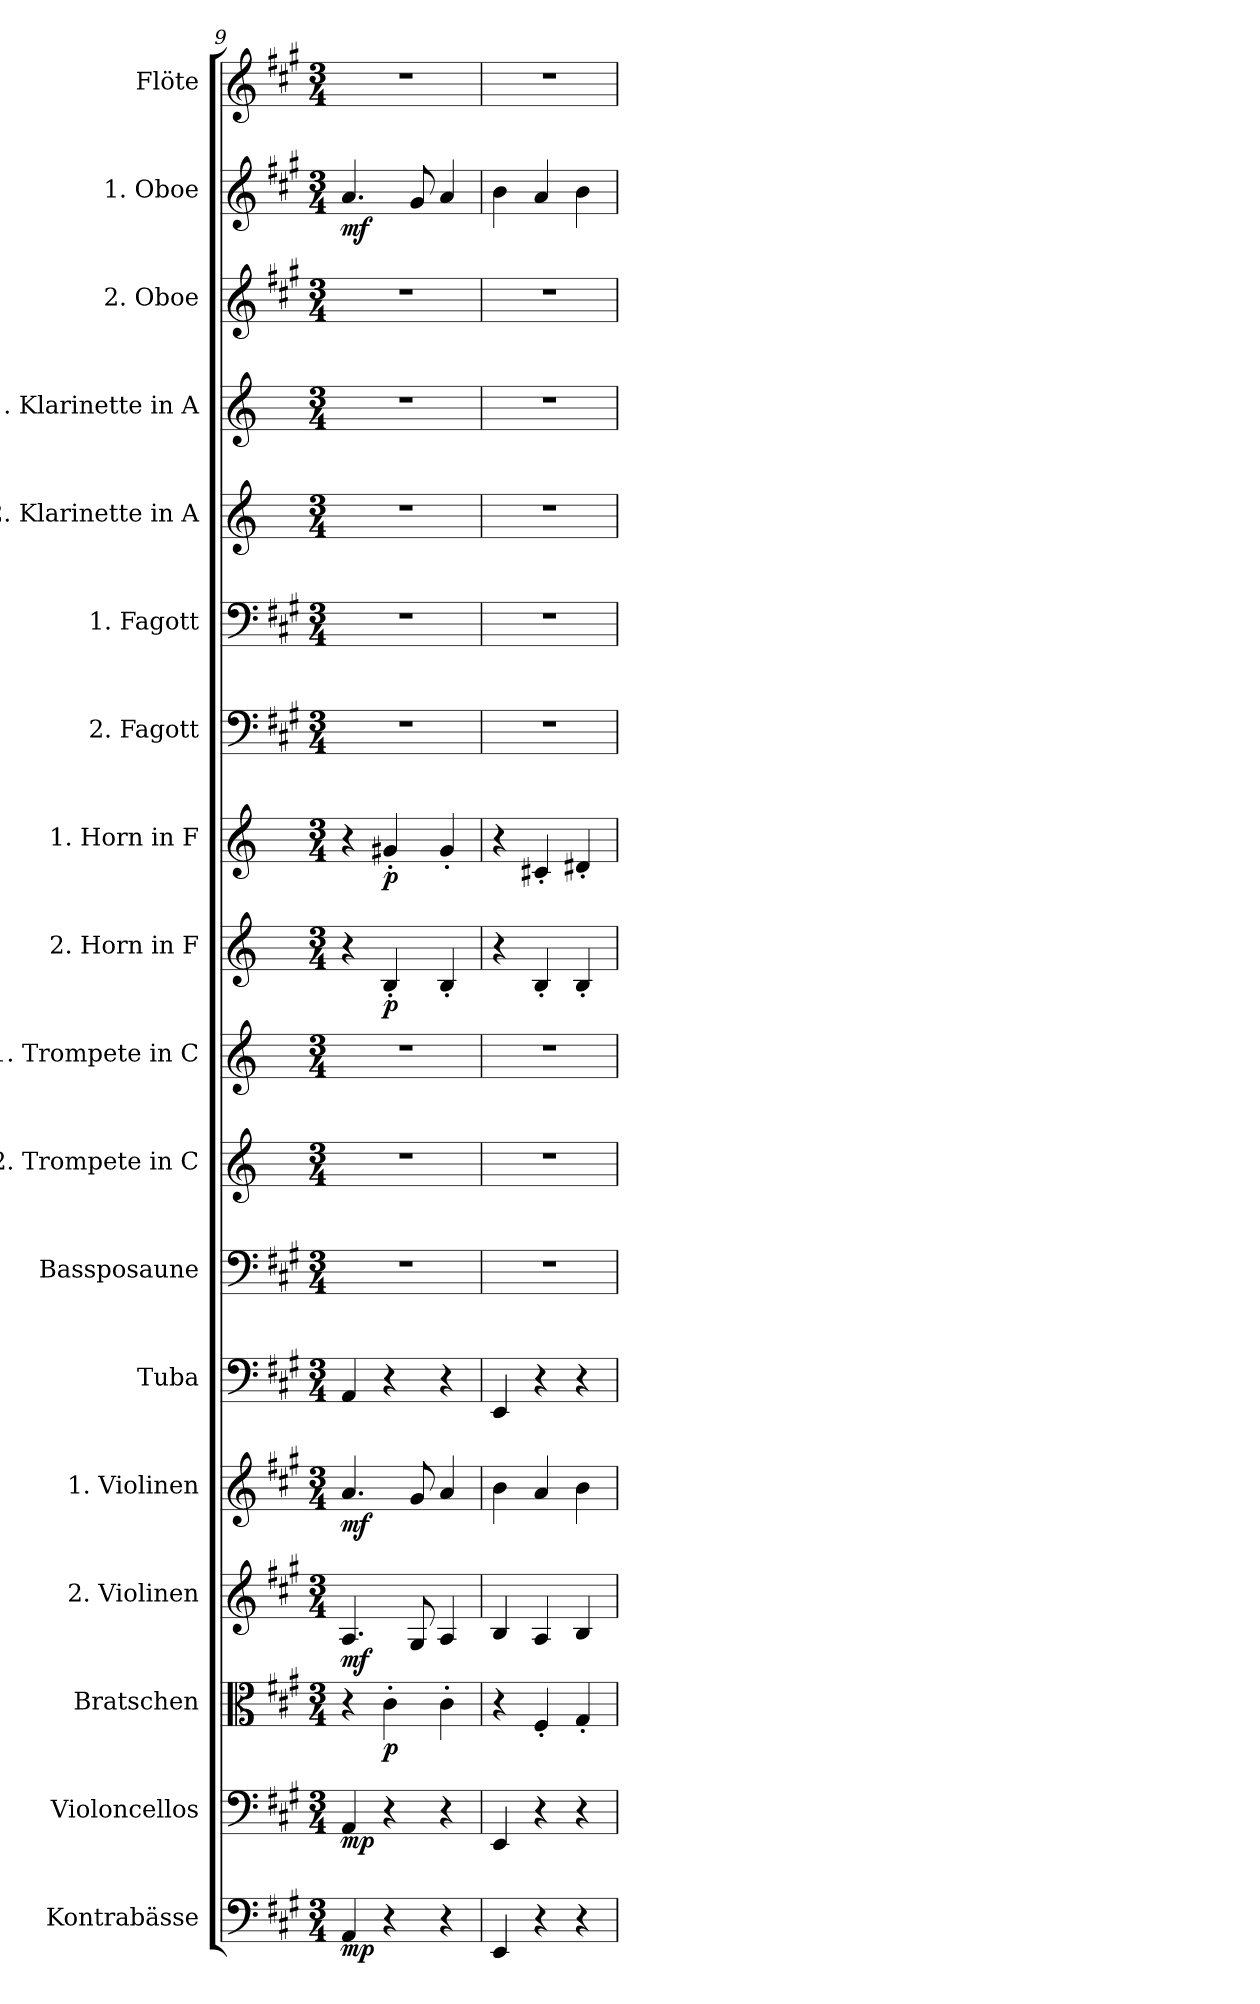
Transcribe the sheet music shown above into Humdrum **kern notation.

**kern	**dynam	**kern	**dynam	**kern	**dynam	**kern	**dynam	**kern	**dynam	**kern	**kern	**kern	**kern	**kern	**dynam	**kern	**dynam	**kern	**kern	**kern	**kern	**kern	**kern	**dynam	**kern
*part18	*part18	*part17	*part17	*part16	*part16	*part15	*part15	*part14	*part14	*part13	*part12	*part11	*part10	*part9	*part9	*part8	*part8	*part7	*part6	*part5	*part4	*part3	*part2	*part2	*part1
*staff18	*staff18	*staff17	*staff17	*staff16	*staff16	*staff15	*staff15	*staff14	*staff14	*staff13	*staff12	*staff11	*staff10	*staff9	*staff9	*staff8	*staff8	*staff7	*staff6	*staff5	*staff4	*staff3	*staff2	*staff2	*staff1
*I"Kontrabässe	*	*I"Violoncellos	*	*I"Bratschen	*	*I"2. Violinen	*	*I"1. Violinen	*	*I"Tuba	*I"Bassposaune	*I"2. Trompete in C	*I"1. Trompete in C	*I"2. Horn in F	*	*I"1. Horn in F	*	*I"2. Fagott	*I"1. Fagott	*I"2. Klarinette in A	*I"1. Klarinette in A	*I"2. Oboe	*I"1. Oboe	*	*I"Flöte
*I'Kbs.	*	*I'Vcs.	*	*I'Bran.	*	*I'2. Vln.	*	*I'1. Vln.	*	*I'Tba.	*I'B.psn.	*	*	*	*	*	*	*I'2. Fgt.	*I'1. Fgt.	*	*	*I'2. Ob.	*I'1. Ob.	*	*I'Fl.
!!LO:PB:g=z
*clefF4	*	*clefF4	*	*clefC3	*	*clefG2	*	*clefG2	*	*clefF4	*clefF4	*clefG2	*clefG2	*clefG2	*	*clefG2	*	*clefF4	*clefF4	*clefG2	*clefG2	*clefG2	*clefG2	*	*clefG2
*ITrd7c12	*	*	*	*	*	*	*	*	*	*	*	*	*	*ITrd4c7	*	*ITrd4c7	*	*	*	*ITrd2c3	*ITrd2c3	*	*	*	*
*k[f#c#g#]	*	*k[f#c#g#]	*	*k[f#c#g#]	*	*k[f#c#g#]	*	*k[f#c#g#]	*	*k[f#c#g#]	*k[f#c#g#]	*k[]	*k[]	*k[b-]	*	*k[b-]	*	*k[f#c#g#]	*k[f#c#g#]	*k[f#c#g#]	*k[f#c#g#]	*k[f#c#g#]	*k[f#c#g#]	*	*k[f#c#g#]
*M3/4	*	*M3/4	*	*M3/4	*	*M3/4	*	*M3/4	*	*M3/4	*M3/4	*M3/4	*M3/4	*M3/4	*	*M3/4	*	*M3/4	*M3/4	*M3/4	*M3/4	*M3/4	*M3/4	*	*M3/4
=9	=9	=9	=9	=9	=9	=9	=9	=9	=9	=9	=9	=9	=9	=9	=9	=9	=9	=9	=9	=9	=9	=9	=9	=9	=9
!	!LO:DY:b	!	!LO:DY:b	!	!	!	!LO:DY:b	!	!LO:DY:b	!	!	!	!	!	!	!	!	!	!	!	!	!	!	!LO:DY:b	!
4AAA/	mp	4AA/	mp	4r	.	4.A/	mf	4.a/	mf	4AA/	2.r	2.r	2.r	4r	.	4r	.	2.r	2.r	2.r	2.r	2.r	4.a/	mf	2.r
!	!	!	!	!	!LO:DY:b	!	!	!	!	!	!	!	!	!	!LO:DY:b	!	!LO:DY:b	!	!	!	!	!	!	!	!
4r	.	4r	.	4c#'\	p	.	.	.	.	4r	.	.	.	4E'/	p	4c#X'/	p	.	.	.	.	.	.	.	.
.	.	.	.	.	.	8G#/	.	8g#/	.	.	.	.	.	.	.	.	.	.	.	.	.	.	8g#/	.	.
4r	.	4r	.	4c#'\	.	4A/	.	4a/	.	4r	.	.	.	4E'/	.	4c#'/	.	.	.	.	.	.	4a/	.	.
=10	=10	=10	=10	=10	=10	=10	=10	=10	=10	=10	=10	=10	=10	=10	=10	=10	=10	=10	=10	=10	=10	=10	=10	=10	=10
4EEE/	.	4EE/	.	4r	.	4B/	.	4b\	.	4EE/	2.r	2.r	2.r	4r	.	4r	.	2.r	2.r	2.r	2.r	2.r	4b\	.	2.r
4r	.	4r	.	4F#'/	.	4A/	.	4a/	.	4r	.	.	.	4E'/	.	4F#X'/	.	.	.	.	.	.	4a/	.	.
4r	.	4r	.	4G#'/	.	4B/	.	4b\	.	4r	.	.	.	4E'/	.	4G#X'/	.	.	.	.	.	.	4b\	.	.
=	=	=	=	=	=	=	=	=	=	=	=	=	=	=	=	=	=	=	=	=	=	=	=	=	=
*-	*-	*-	*-	*-	*-	*-	*-	*-	*-	*-	*-	*-	*-	*-	*-	*-	*-	*-	*-	*-	*-	*-	*-	*-	*-
